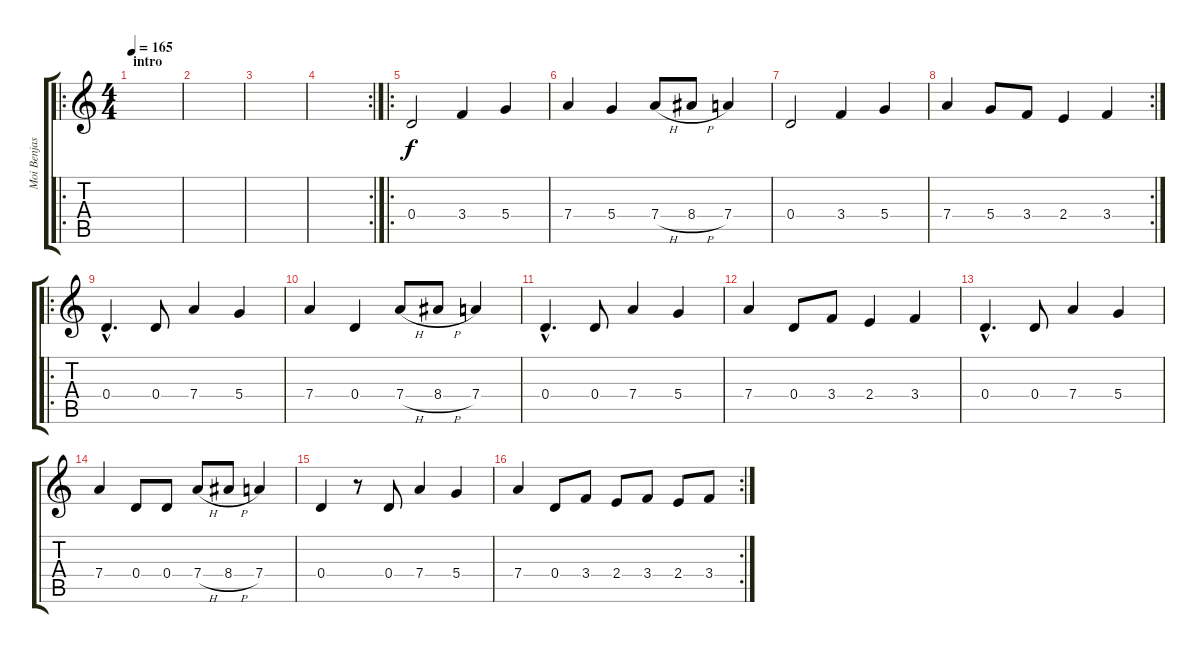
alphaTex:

\track ("Moi Benjasmin !" "Moi Benjas") {instrument distortionguitar}
\staff {score tabs}
\tuning (E4 B3 G3 D3 A2 D2) {hide}
\ro
\ts (4 4)
\section ("" "intro")
\tempo 165
\clef g2
\ks c
|
|
|
\rc 2
|
\ro
0.4.2{instrument distortionguitar} 3.4.4 5.4.4 |
7.4.4 5.4.4 7.4{h}.8 8.4{h}.8 7.4.4 |
0.4.2 3.4.4 5.4.4 |
\rc 2
7.4.4 5.4.8 3.4.8 2.4.4 3.4.4 |
\ro
0.4{hac}.4{d instrument distortionguitar} 0.4.8 7.4.4 5.4.4 |
7.4.4 0.4.4 7.4{h}.8 8.4{h}.8 7.4.4 |
0.4{hac}.4{d} 0.4.8 7.4.4 5.4.4 |
7.4.4 0.4.8 3.4.8 2.4.4 3.4.4 |
0.4{hac}.4{d instrument distortionguitar} 0.4.8 7.4.4 5.4.4 |
7.4.4 0.4.8 0.4.8 7.4{h}.8 8.4{h}.8 7.4.4 |
0.4.4 r.8 0.4.8 7.4.4 5.4.4 |
\rc 2
7.4.4 0.4.8 3.4.8 2.4.8 3.4.8 2.4.8 3.4.8
